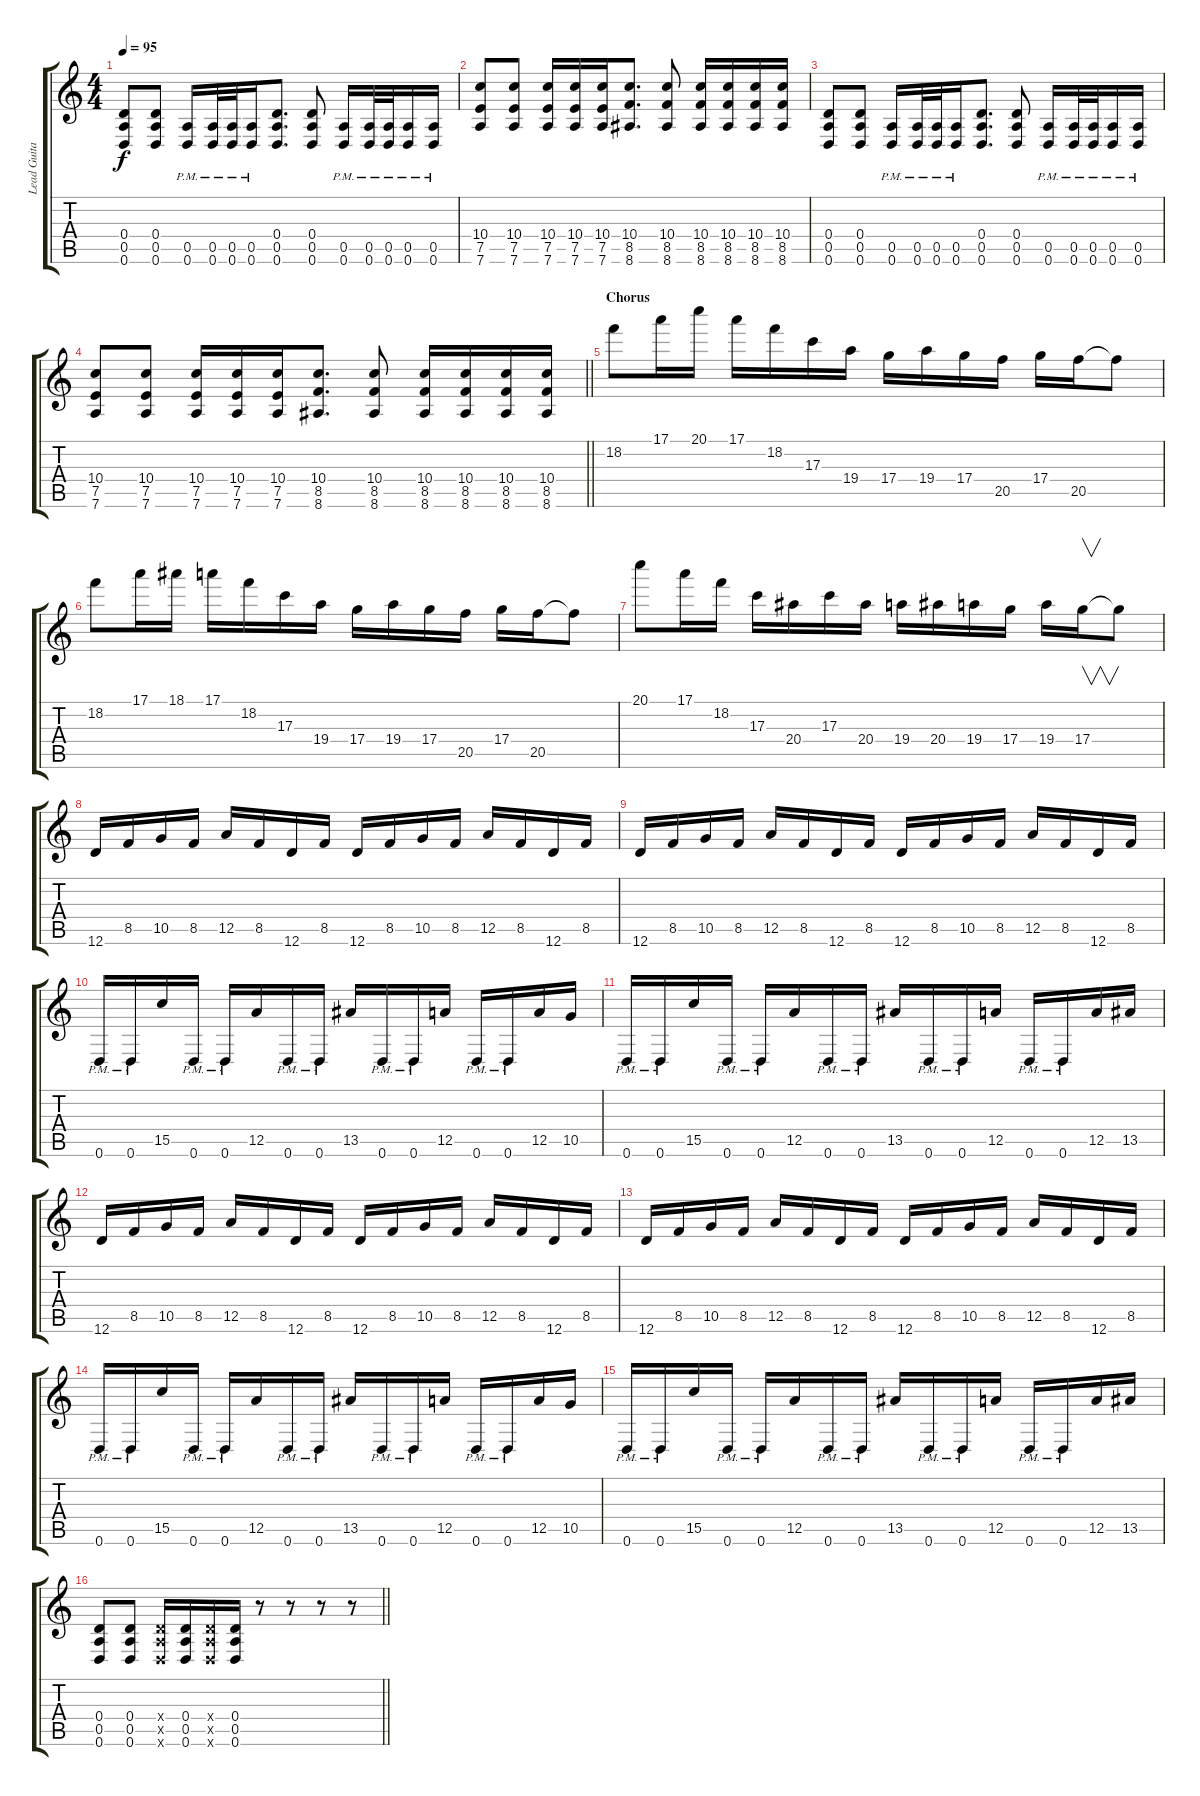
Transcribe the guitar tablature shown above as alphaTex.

\track ("Lead Guitar I" "Lead Guita") {instrument distortionguitar}
\staff {score tabs}
\tuning (E4 B3 G3 D3 A2 D2) {hide}
\ts (4 4)
\tempo 95
\clef g2
\ks c
(0.4 0.5 0.6).8{dy f} (0.4 0.5 0.6).8 (0.5{pm} 0.6).16 (0.5{pm} 0.6{pm}).32 (0.5{pm} 0.6{pm}).32 (0.5{pm} 0.6{pm}).16 (0.4 0.5 0.6).8{d} (0.4 0.5 0.6).8 (0.5{pm} 0.6{pm}).16 (0.5{pm} 0.6{pm}).32 (0.5{pm} 0.6{pm}).32 (0.5{pm} 0.6{pm}).16 (0.5{pm} 0.6{pm}).16 |
(10.4 7.5 7.6).8 (10.4 7.5 7.6).8 (10.4 7.5 7.6).16 (10.4 7.5 7.6).16 (10.4 7.5 7.6).16 (10.4 8.5 8.6).8{d} (10.4 8.5 8.6).8 (10.4 8.5 8.6).16 (10.4 8.5 8.6).16 (10.4 8.5 8.6).16 (10.4 8.5 8.6).16 |
(0.4 0.5 0.6).8 (0.4 0.5 0.6).8 (0.5{pm} 0.6).16 (0.5{pm} 0.6{pm}).32 (0.5{pm} 0.6{pm}).32 (0.5{pm} 0.6{pm}).16 (0.4 0.5 0.6).8{d} (0.4 0.5 0.6).8 (0.5{pm} 0.6{pm}).16 (0.5{pm} 0.6{pm}).32 (0.5{pm} 0.6{pm}).32 (0.5{pm} 0.6{pm}).16 (0.5{pm} 0.6{pm}).16 |
\barLineRight lightlight
(10.4 7.5 7.6).8 (10.4 7.5 7.6).8 (10.4 7.5 7.6).16 (10.4 7.5 7.6).16 (10.4 7.5 7.6).16 (10.4 8.5 8.6).8{d} (10.4 8.5 8.6).8 (10.4 8.5 8.6).16 (10.4 8.5 8.6).16 (10.4 8.5 8.6).16 (10.4 8.5 8.6).16 |
\section ("" "Chorus")
18.2.8 17.1.16 20.1.16 17.1.16 18.2.16 17.3.16 19.4.16 17.4.16 19.4.16 17.4.16 20.5.16 17.4.16 20.5.16 20.5{t}.8 |
18.2.8 17.1.16 18.1.16 17.1.16 18.2.16 17.3.16 19.4.16 17.4.16 19.4.16 17.4.16 20.5.16 17.4.16 20.5.16 20.5{t}.8 |
20.1.8 17.1.16 18.2.16 17.3.16 20.4.16 17.3.16 20.4.16 19.4.16 20.4.16 19.4.16 17.4.16 19.4.16 17.4.16{v} 17.4{t}.8 |
12.6.16{balance 0} 8.5.16 10.5.16 8.5.16 12.5.16 8.5.16 12.6.16 8.5.16 12.6.16 8.5.16 10.5.16 8.5.16 12.5.16 8.5.16 12.6.16 8.5.16 |
12.6.16 8.5.16 10.5.16 8.5.16 12.5.16 8.5.16 12.6.16 8.5.16 12.6.16 8.5.16 10.5.16 8.5.16 12.5.16 8.5.16 12.6.16 8.5.16 |
0.6{pm}.16{balance 16} 0.6{pm}.16 15.5.16 0.6{pm}.16 0.6{pm}.16 12.5.16 0.6{pm}.16 0.6{pm}.16 13.5.16 0.6{pm}.16 0.6{pm}.16 12.5.16 0.6{pm}.16 0.6{pm}.16 12.5.16 10.5.16 |
0.6{pm}.16 0.6{pm}.16 15.5.16 0.6{pm}.16 0.6{pm}.16 12.5.16 0.6{pm}.16 0.6{pm}.16 13.5.16 0.6{pm}.16 0.6{pm}.16 12.5.16 0.6{pm}.16 0.6{pm}.16 12.5.16 13.5.16 |
12.6.16{balance 0} 8.5.16 10.5.16 8.5.16 12.5.16 8.5.16 12.6.16 8.5.16 12.6.16 8.5.16 10.5.16 8.5.16 12.5.16 8.5.16 12.6.16 8.5.16 |
12.6.16 8.5.16 10.5.16 8.5.16 12.5.16 8.5.16 12.6.16 8.5.16 12.6.16 8.5.16 10.5.16 8.5.16 12.5.16 8.5.16 12.6.16 8.5.16 |
0.6{pm}.16 0.6{pm}.16 15.5.16 0.6{pm}.16 0.6{pm}.16 12.5.16 0.6{pm}.16 0.6{pm}.16 13.5.16 0.6{pm}.16 0.6{pm}.16 12.5.16 0.6{pm}.16 0.6{pm}.16 12.5.16 10.5.16 |
0.6{pm}.16 0.6{pm}.16 15.5.16 0.6{pm}.16 0.6{pm}.16 12.5.16 0.6{pm}.16 0.6{pm}.16 13.5.16 0.6{pm}.16 0.6{pm}.16 12.5.16 0.6{pm}.16 0.6{pm}.16 12.5.16 13.5.16 |
\barLineRight lightlight
(0.4 0.5 0.6).8{balance 16} (0.4 0.5 0.6).8 (0.4{x} 0.5{x} 0.6{x}).16 (0.4 0.5 0.6).16 (0.4{x} 0.5{x} 0.6{x}).16 (0.4 0.5 0.6).16 r.8 r.8 r.8 r.8
